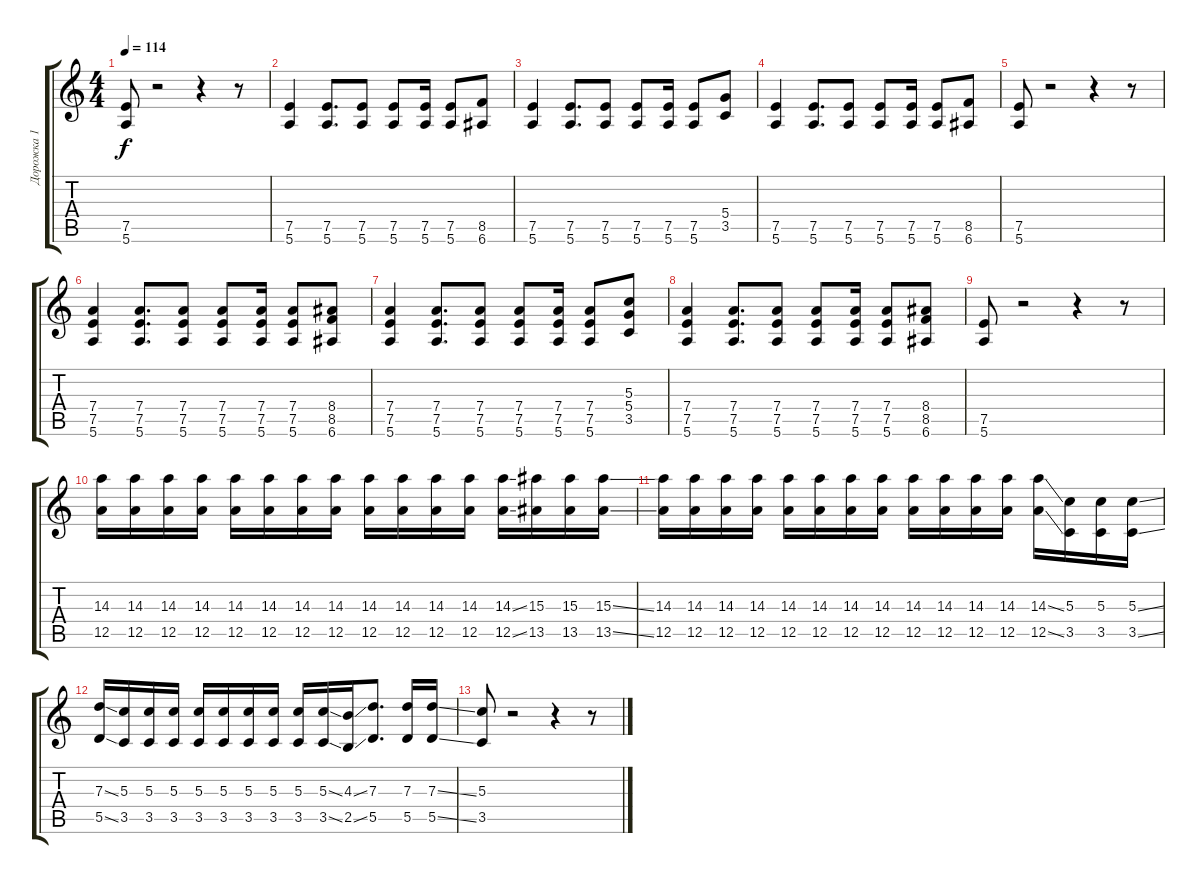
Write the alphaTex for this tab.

\track ("Дорожка 1" "Дорожка 1") {instrument overdrivenguitar}
\staff {score tabs}
\tuning (E4 B3 G3 D3 A2 E2) {hide}
\ts (4 4)
\tempo 114
\clef g2
\ks c
(7.5 5.6).8{dy f} r.2 r.4 r.8 |
(7.5 5.6).4 (7.5 5.6).8{d} (7.5 5.6).8 (7.5 5.6).8 (7.5 5.6).16 (7.5 5.6).8 (8.5 6.6).8 |
(7.5 5.6).4 (7.5 5.6).8{d} (7.5 5.6).8 (7.5 5.6).8 (7.5 5.6).16 (7.5 5.6).8 (5.4 3.5).8 |
(7.5 5.6).4 (7.5 5.6).8{d} (7.5 5.6).8 (7.5 5.6).8 (7.5 5.6).16 (7.5 5.6).8 (8.5 6.6).8 |
(7.5 5.6).8 r.2 r.4 r.8 |
(7.4 7.5 5.6).4 (7.4 7.5 5.6).8{d} (7.4 7.5 5.6).8 (7.4 7.5 5.6).8 (7.4 7.5 5.6).16 (7.4 7.5 5.6).8 (8.4 8.5 6.6).8 |
(7.4 7.5 5.6).4 (7.4 7.5 5.6).8{d} (7.4 7.5 5.6).8 (7.4 7.5 5.6).8 (7.4 7.5 5.6).16 (7.4 7.5 5.6).8 (5.3 5.4 3.5).8 |
(7.4 7.5 5.6).4 (7.4 7.5 5.6).8{d} (7.4 7.5 5.6).8 (7.4 7.5 5.6).8 (7.4 7.5 5.6).16 (7.4 7.5 5.6).8 (8.4 8.5 6.6).8 |
(7.5 5.6).8 r.2 r.4 r.8 |
(14.3 12.5).16 (14.3 12.5).16 (14.3 12.5).16 (14.3 12.5).16 (14.3 12.5).16 (14.3 12.5).16 (14.3 12.5).16 (14.3 12.5).16 (14.3 12.5).16 (14.3 12.5).16 (14.3 12.5).16 (14.3 12.5).16 (14.3{ss} 12.5{ss}).16 (15.3 13.5).16 (15.3 13.5).16 (15.3{ss} 13.5{ss}).16 |
(14.3 12.5).16 (14.3 12.5).16 (14.3 12.5).16 (14.3 12.5).16 (14.3 12.5).16 (14.3 12.5).16 (14.3 12.5).16 (14.3 12.5).16 (14.3 12.5).16 (14.3 12.5).16 (14.3 12.5).16 (14.3 12.5).16 (14.3{ss} 12.5{ss}).16 (5.3 3.5).16 (5.3 3.5).16 (5.3{ss} 3.5{ss}).16 |
(7.3{ss} 5.5{ss}).16 (5.3 3.5).16 (5.3 3.5).16 (5.3 3.5).16 (5.3 3.5).16 (5.3 3.5).16 (5.3 3.5).16 (5.3 3.5).16 (5.3 3.5).16 (5.3{ss} 3.5{ss}).16 (4.3{ss} 2.5{ss}).16 (7.3 5.5).8{d} (7.3 5.5).16 (7.3{ss} 5.5{ss}).16 |
(5.3 3.5).8 r.2 r.4 r.8
